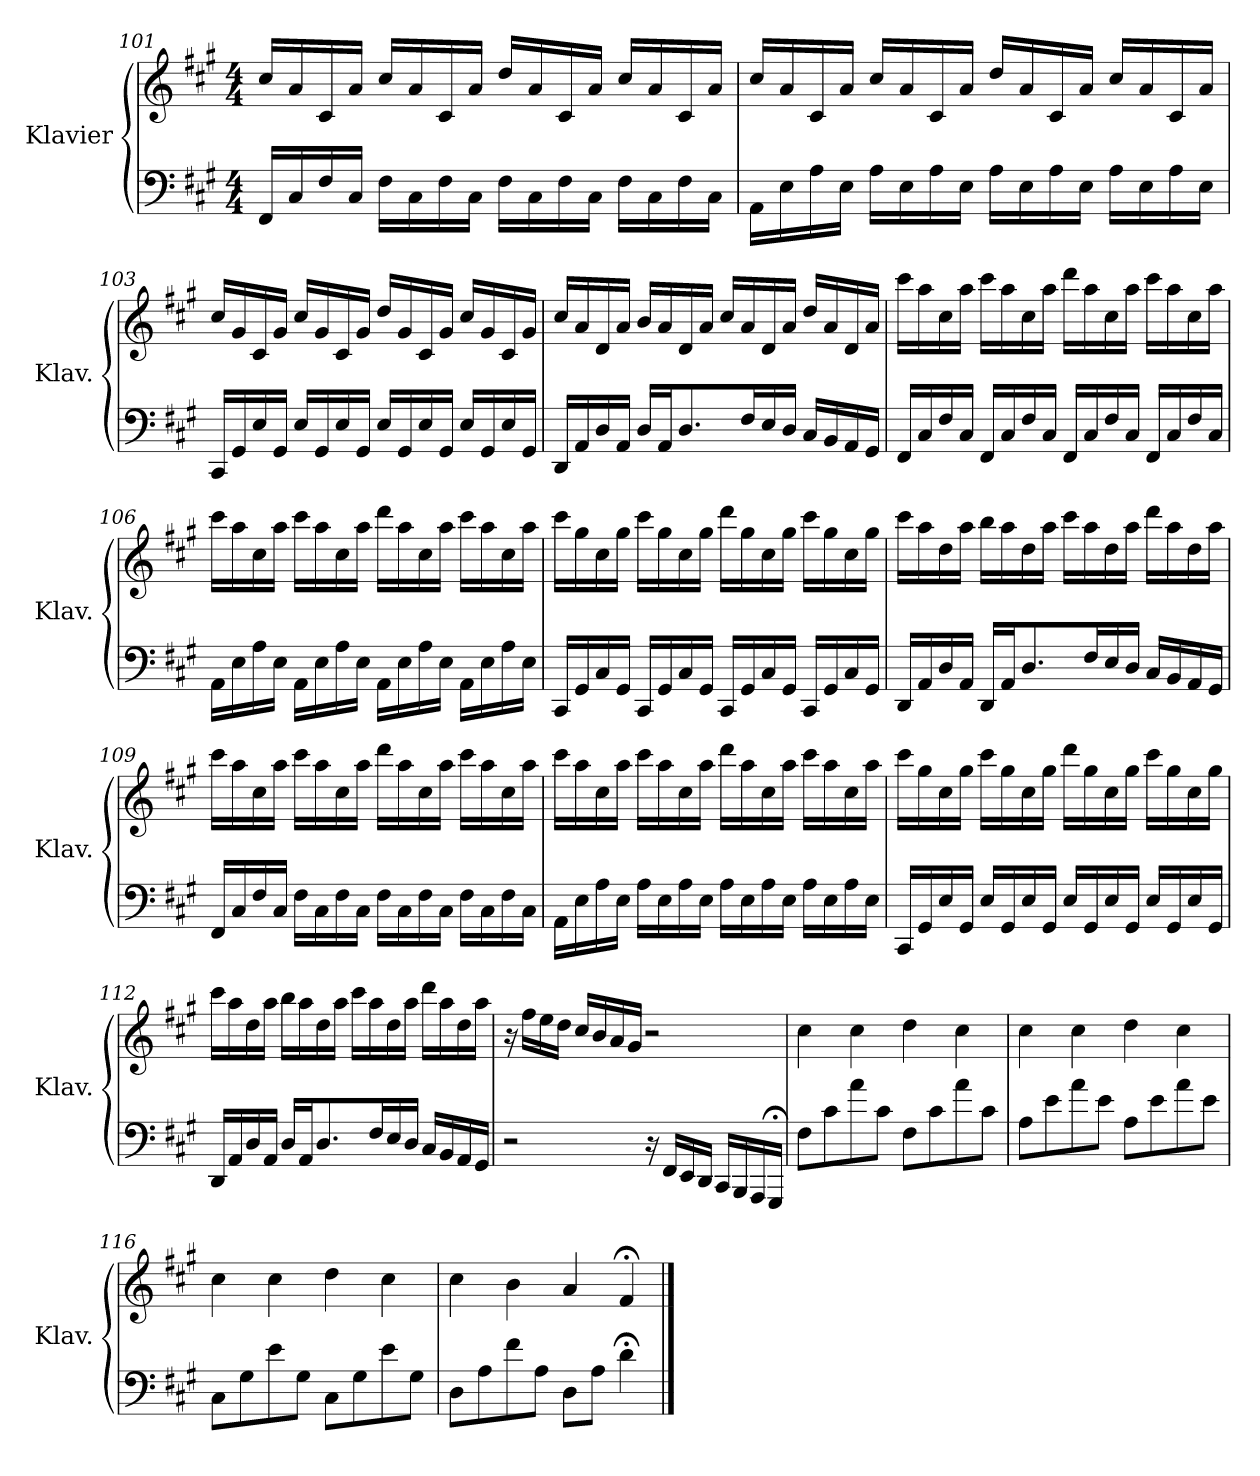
**kern	**kern
*part1	*part1
*staff2	*staff1
*I"Klavier	*
*I'Klav.	*
*clefF4	*clefG2
*k[f#c#g#]	*k[f#c#g#]
*M4/4	*M4/4
=101	=101
16FF#/LL	16cc#/LL
16C#/	16a/
16F#/	16c#/
16C#/JJ	16a/JJ
16F#\LL	16cc#/LL
16C#\	16a/
16F#\	16c#/
16C#\JJ	16a/JJ
16F#\LL	16dd/LL
16C#\	16a/
16F#\	16c#/
16C#\JJ	16a/JJ
16F#\LL	16cc#/LL
16C#\	16a/
16F#\	16c#/
16C#\JJ	16a/JJ
!!LO:LB:g=z
=102	=102
16AA\LL	16cc#/LL
16E\	16a/
16A\	16c#/
16E\JJ	16a/JJ
16A\LL	16cc#/LL
16E\	16a/
16A\	16c#/
16E\JJ	16a/JJ
16A\LL	16dd/LL
16E\	16a/
16A\	16c#/
16E\JJ	16a/JJ
16A\LL	16cc#/LL
16E\	16a/
16A\	16c#/
16E\JJ	16a/JJ
=103	=103
16CC#/LL	16cc#/LL
16GG#/	16g#/
16E/	16c#/
16GG#/JJ	16g#/JJ
16E/LL	16cc#/LL
16GG#/	16g#/
16E/	16c#/
16GG#/JJ	16g#/JJ
16E/LL	16dd/LL
16GG#/	16g#/
16E/	16c#/
16GG#/JJ	16g#/JJ
16E/LL	16cc#/LL
16GG#/	16g#/
16E/	16c#/
16GG#/JJ	16g#/JJ
!!LO:LB:g=z
=104	=104
16DD/LL	16cc#/LL
16AA/	16a/
16D/	16d/
16AA/JJ	16a/JJ
16D/LL	16b/LL
16AA/J	16a/
8.D/	16d/
.	16a/JJ
.	16cc#/LL
16F#/L	16a/
16E/	16d/
16D/JJ	16a/JJ
16C#/LL	16dd/LL
16BB/	16a/
16AA/	16d/
16GG#/JJ	16a/JJ
=105	=105
16FF#/LL	16ccc#\LL
16C#/	16aa\
16F#/	16cc#\
16C#/JJ	16aa\JJ
16FF#/LL	16ccc#\LL
16C#/	16aa\
16F#/	16cc#\
16C#/JJ	16aa\JJ
16FF#/LL	16ddd\LL
16C#/	16aa\
16F#/	16cc#\
16C#/JJ	16aa\JJ
16FF#/LL	16ccc#\LL
16C#/	16aa\
16F#/	16cc#\
16C#/JJ	16aa\JJ
!!LO:PB:g=z
=106	=106
16AA\LL	16ccc#\LL
16E\	16aa\
16A\	16cc#\
16E\JJ	16aa\JJ
16AA\LL	16ccc#\LL
16E\	16aa\
16A\	16cc#\
16E\JJ	16aa\JJ
16AA\LL	16ddd\LL
16E\	16aa\
16A\	16cc#\
16E\JJ	16aa\JJ
16AA\LL	16ccc#\LL
16E\	16aa\
16A\	16cc#\
16E\JJ	16aa\JJ
=107	=107
16CC#/LL	16ccc#\LL
16GG#/	16gg#\
16C#/	16cc#\
16GG#/JJ	16gg#\JJ
16CC#/LL	16ccc#\LL
16GG#/	16gg#\
16C#/	16cc#\
16GG#/JJ	16gg#\JJ
16CC#/LL	16ddd\LL
16GG#/	16gg#\
16C#/	16cc#\
16GG#/JJ	16gg#\JJ
16CC#/LL	16ccc#\LL
16GG#/	16gg#\
16C#/	16cc#\
16GG#/JJ	16gg#\JJ
!!LO:LB:g=z
=108	=108
16DD/LL	16ccc#\LL
16AA/	16aa\
16D/	16dd\
16AA/JJ	16aa\JJ
16DD/LL	16bb\LL
16AA/J	16aa\
8.D/	16dd\
.	16aa\JJ
.	16ccc#\LL
16F#/L	16aa\
16E/	16dd\
16D/JJ	16aa\JJ
16C#/LL	16ddd\LL
16BB/	16aa\
16AA/	16dd\
16GG#/JJ	16aa\JJ
=109	=109
16FF#/LL	16ccc#\LL
16C#/	16aa\
16F#/	16cc#\
16C#/JJ	16aa\JJ
16F#\LL	16ccc#\LL
16C#\	16aa\
16F#\	16cc#\
16C#\JJ	16aa\JJ
16F#\LL	16ddd\LL
16C#\	16aa\
16F#\	16cc#\
16C#\JJ	16aa\JJ
16F#\LL	16ccc#\LL
16C#\	16aa\
16F#\	16cc#\
16C#\JJ	16aa\JJ
!!LO:LB:g=z
=110	=110
16AA\LL	16ccc#\LL
16E\	16aa\
16A\	16cc#\
16E\JJ	16aa\JJ
16A\LL	16ccc#\LL
16E\	16aa\
16A\	16cc#\
16E\JJ	16aa\JJ
16A\LL	16ddd\LL
16E\	16aa\
16A\	16cc#\
16E\JJ	16aa\JJ
16A\LL	16ccc#\LL
16E\	16aa\
16A\	16cc#\
16E\JJ	16aa\JJ
=111	=111
16CC#/LL	16ccc#\LL
16GG#/	16gg#\
16E/	16cc#\
16GG#/JJ	16gg#\JJ
16E/LL	16ccc#\LL
16GG#/	16gg#\
16E/	16cc#\
16GG#/JJ	16gg#\JJ
16E/LL	16ddd\LL
16GG#/	16gg#\
16E/	16cc#\
16GG#/JJ	16gg#\JJ
16E/LL	16ccc#\LL
16GG#/	16gg#\
16E/	16cc#\
16GG#/JJ	16gg#\JJ
!!LO:LB:g=z
=112	=112
16DD/LL	16ccc#\LL
16AA/	16aa\
16D/	16dd\
16AA/JJ	16aa\JJ
16D/LL	16bb\LL
16AA/J	16aa\
8.D/	16dd\
.	16aa\JJ
.	16ccc#\LL
16F#/L	16aa\
16E/	16dd\
16D/JJ	16aa\JJ
16C#/LL	16ddd\LL
16BB/	16aa\
16AA/	16dd\
16GG#/JJ	16aa\JJ
=113	=113
2r	16r
.	16ff#\LL
.	16ee\
.	16dd\JJ
.	16cc#/LL
.	16b/
.	16a/
.	16g#/JJ
16r	2r
16FF#/LL	.
16EE/	.
16DD/JJ	.
16CC#/LL	.
16BBB/	.
16AAA/	.
16GGG#;</JJ	.
!!LO:LB:g=z
=114	=114
*	*MM72
8F#\L	4cc#\
8c#\	.
8a\	4cc#\
8c#\J	.
8F#\L	4dd\
8c#\	.
8a\	4cc#\
8c#\J	.
=115	=115
8A\L	4cc#\
8e\	.
8a\	4cc#\
8e\J	.
8A\L	4dd\
8e\	.
8a\	4cc#\
8e\J	.
=116	=116
8C#\L	4cc#\
8G#\	.
8e\	4cc#\
8G#\J	.
8C#\L	4dd\
8G#\	.
8e\	4cc#\
8G#\J	.
=117	=117
8D\L	4cc#\
8A\	.
8f#\	4b\
8A\J	.
8D\L	4a/
8A\J	.
4d;<\	4f#;</
==	==
*-	*-
